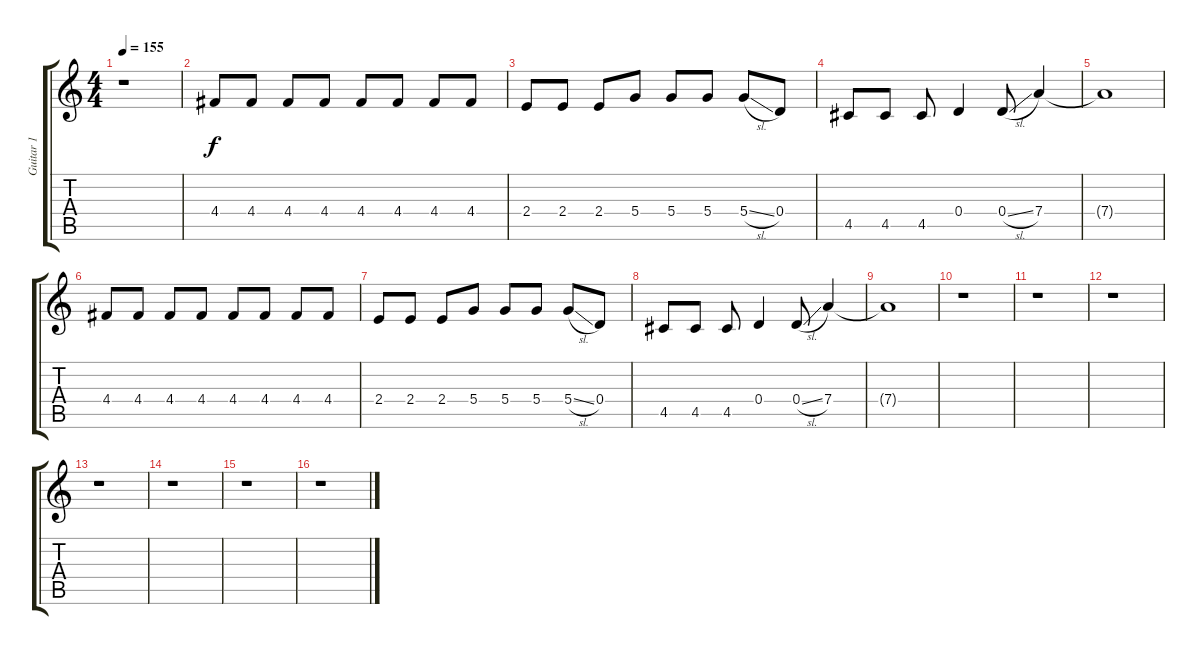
\track ("Guitar 1" "Guitar 1") {instrument overdrivenguitar}
\staff {score tabs}
\tuning (E4 B3 G3 D3 A2 E2) {hide}
\ts (4 4)
\tempo 155
\clef g2
\ks c
r.1{dy f instrument overdrivenguitar} |
4.4.8 4.4.8 4.4.8 4.4.8 4.4.8 4.4.8 4.4.8 4.4.8 |
2.4.8 2.4.8 2.4.8 5.4.8 5.4.8 5.4.8 5.4{sl}.8 0.4.8 |
4.5.8 4.5.8 4.5.8 0.4.4 0.4{sl}.8 7.4.4 |
7.4{t}.1 |
4.4.8 4.4.8 4.4.8 4.4.8 4.4.8 4.4.8 4.4.8 4.4.8 |
2.4.8 2.4.8 2.4.8 5.4.8 5.4.8 5.4.8 5.4{sl}.8 0.4.8 |
4.5.8 4.5.8 4.5.8 0.4.4 0.4{sl}.8 7.4.4 |
7.4{t}.1 |
r.1 |
r.1 |
r.1 |
r.1 |
r.1 |
r.1 |
r.1
